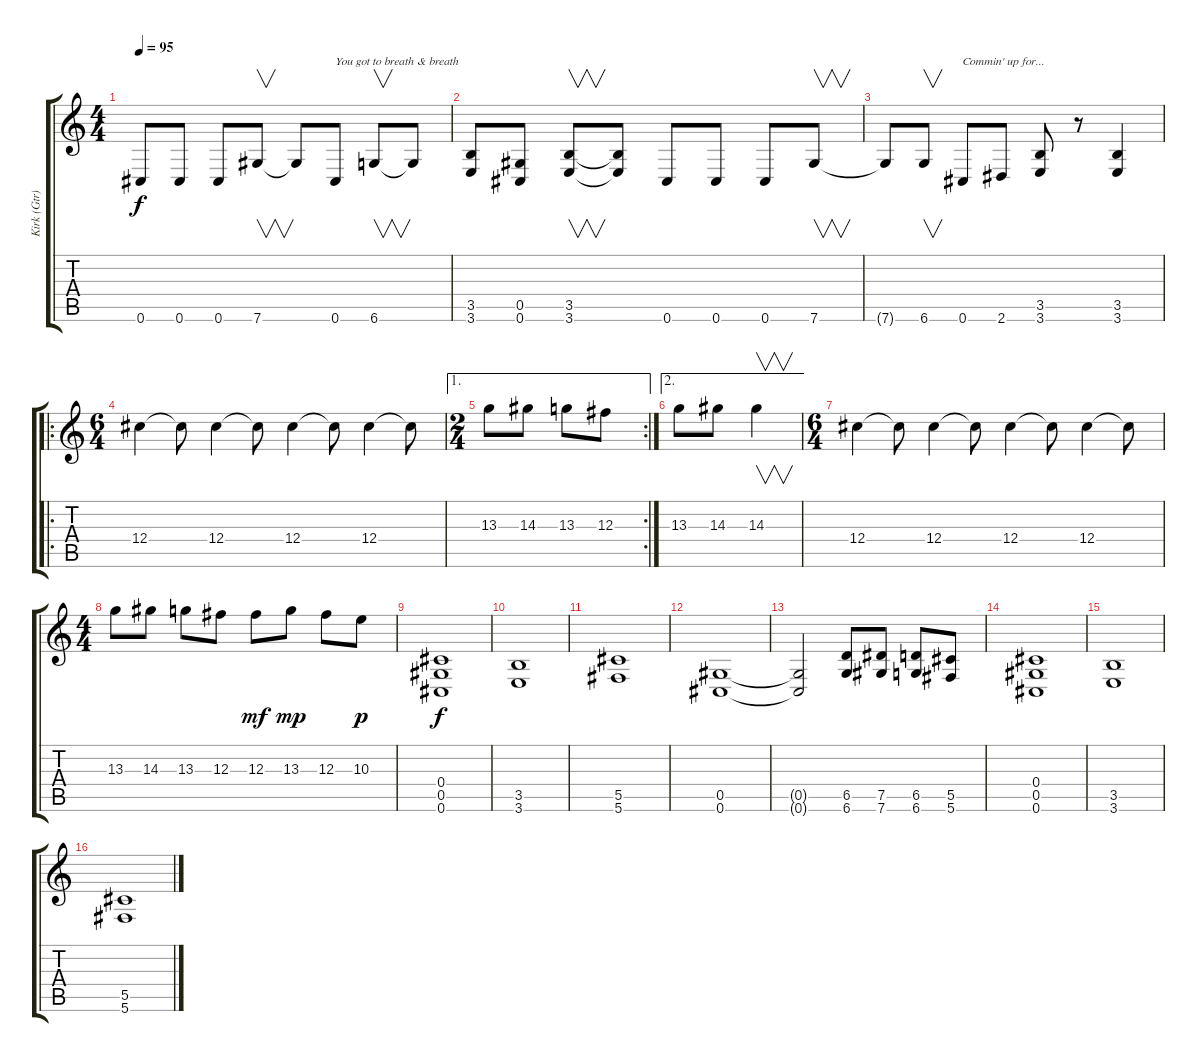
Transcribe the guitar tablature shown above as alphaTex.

\track ("Kirk (Gtr)" "Kirk (Gtr)") {instrument distortionguitar}
\staff {score tabs}
\tuning (Eb4 Bb3 Gb3 Db3 Ab2 Db2) {hide}
\ts (4 4)
\tempo 95
\clef g2
\ks c
0.6.8{dy f} 0.6.8 0.6.8 7.6.8{v} 7.6{t}.8 0.6.8{txt "You got to breath & breath"} 6.6.8{v} 6.6{t}.8 |
(3.5 3.6).8 (0.5 0.6).8 (3.5 3.6).8{v} (3.5{t} 3.6{t}).8 0.6.8 0.6.8 0.6.8 7.6.8{v} |
7.6{t}.8 6.6.8{v} 0.6.8{txt "Commin' up for..."} 2.6.8 (3.5 3.6).8 r.8 (3.5 3.6).4 |
\ro
\ts (6 4)
12.4.4 12.4{t}.8 12.4.4 12.4{t}.8 12.4.4 12.4{t}.8 12.4.4 12.4{t}.8 |
\ae 1
\rc 2
\ts (2 4)
13.3.8 14.3.8 13.3.8 12.3.8 |
\ae 2
13.3.8 14.3.8 14.3.4{v} |
\ts (6 4)
12.4.4 12.4{t}.8 12.4.4 12.4{t}.8 12.4.4 12.4{t}.8 12.4.4 12.4{t}.8 |
\ts (4 4)
13.3.8 14.3.8 13.3.8 12.3.8 12.3.8{dy mf} 13.3.8{dy mp} 12.3.8 10.3.8{dy p} |
(0.4 0.5 0.6).1{dy f} |
(3.5 3.6).1 |
(5.5 5.6).1 |
(0.5 0.6).1 |
(0.5{t} 0.6{t}).2 (6.5 6.6).8 (7.5 7.6).8 (6.5 6.6).8 (5.5 5.6).8 |
(0.4 0.5 0.6).1 |
(3.5 3.6).1 |
(5.5 5.6).1
